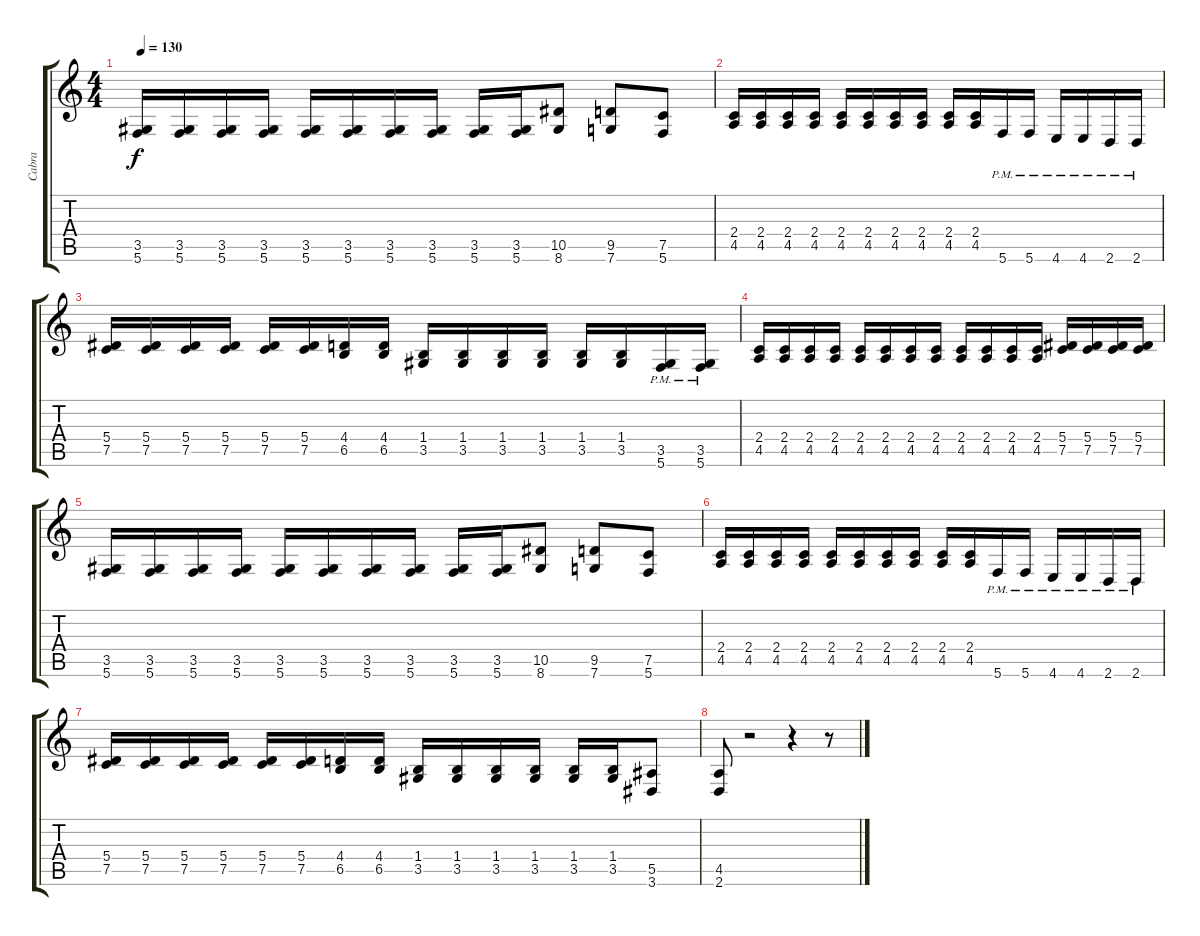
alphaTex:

\track ("Cabra" "Cabra") {instrument distortionguitar}
\staff {score tabs}
\tuning (C4 G3 Eb3 Bb2 F2 C2) {hide}
\ts (4 4)
\tempo 130
\clef g2
\ks c
(3.5 5.6).16{dy f} (3.5 5.6).16 (3.5 5.6).16 (3.5 5.6).16 (3.5 5.6).16 (3.5 5.6).16 (3.5 5.6).16 (3.5 5.6).16 (3.5 5.6).16 (3.5 5.6).16 (10.5 8.6).8 (9.5 7.6).8 (7.5 5.6).8 |
(2.4 4.5).16 (2.4 4.5).16 (2.4 4.5).16 (2.4 4.5).16 (2.4 4.5).16 (2.4 4.5).16 (2.4 4.5).16 (2.4 4.5).16 (2.4 4.5).16 (2.4 4.5).16 5.6{pm}.16 5.6{pm}.16 4.6{pm}.16 4.6{pm}.16 2.6{pm}.16 2.6{pm}.16 |
(5.4 7.5).16 (5.4 7.5).16 (5.4 7.5).16 (5.4 7.5).16 (5.4 7.5).16 (5.4 7.5).16 (4.4 6.5).16 (4.4 6.5).16 (1.4 3.5).16 (1.4 3.5).16 (1.4 3.5).16 (1.4 3.5).16 (1.4 3.5).16 (1.4 3.5).16 (3.5{pm} 5.6{pm}).16 (3.5{pm} 5.6{pm}).16 |
(2.4 4.5).16 (2.4 4.5).16 (2.4 4.5).16 (2.4 4.5).16 (2.4 4.5).16 (2.4 4.5).16 (2.4 4.5).16 (2.4 4.5).16 (2.4 4.5).16 (2.4 4.5).16 (2.4 4.5).16 (2.4 4.5).16 (5.4 7.5).16 (5.4 7.5).16 (5.4 7.5).16 (5.4 7.5).16 |
(3.5 5.6).16 (3.5 5.6).16 (3.5 5.6).16 (3.5 5.6).16 (3.5 5.6).16 (3.5 5.6).16 (3.5 5.6).16 (3.5 5.6).16 (3.5 5.6).16 (3.5 5.6).16 (10.5 8.6).8 (9.5 7.6).8 (7.5 5.6).8 |
(2.4 4.5).16 (2.4 4.5).16 (2.4 4.5).16 (2.4 4.5).16 (2.4 4.5).16 (2.4 4.5).16 (2.4 4.5).16 (2.4 4.5).16 (2.4 4.5).16 (2.4 4.5).16 5.6{pm}.16 5.6{pm}.16 4.6{pm}.16 4.6{pm}.16 2.6{pm}.16 2.6{pm}.16 |
(5.4 7.5).16 (5.4 7.5).16 (5.4 7.5).16 (5.4 7.5).16 (5.4 7.5).16 (5.4 7.5).16 (4.4 6.5).16 (4.4 6.5).16 (1.4 3.5).16 (1.4 3.5).16 (1.4 3.5).16 (1.4 3.5).16 (1.4 3.5).16 (1.4 3.5).16 (5.5 3.6).8 |
(4.5 2.6).8 r.2 r.4 r.8
